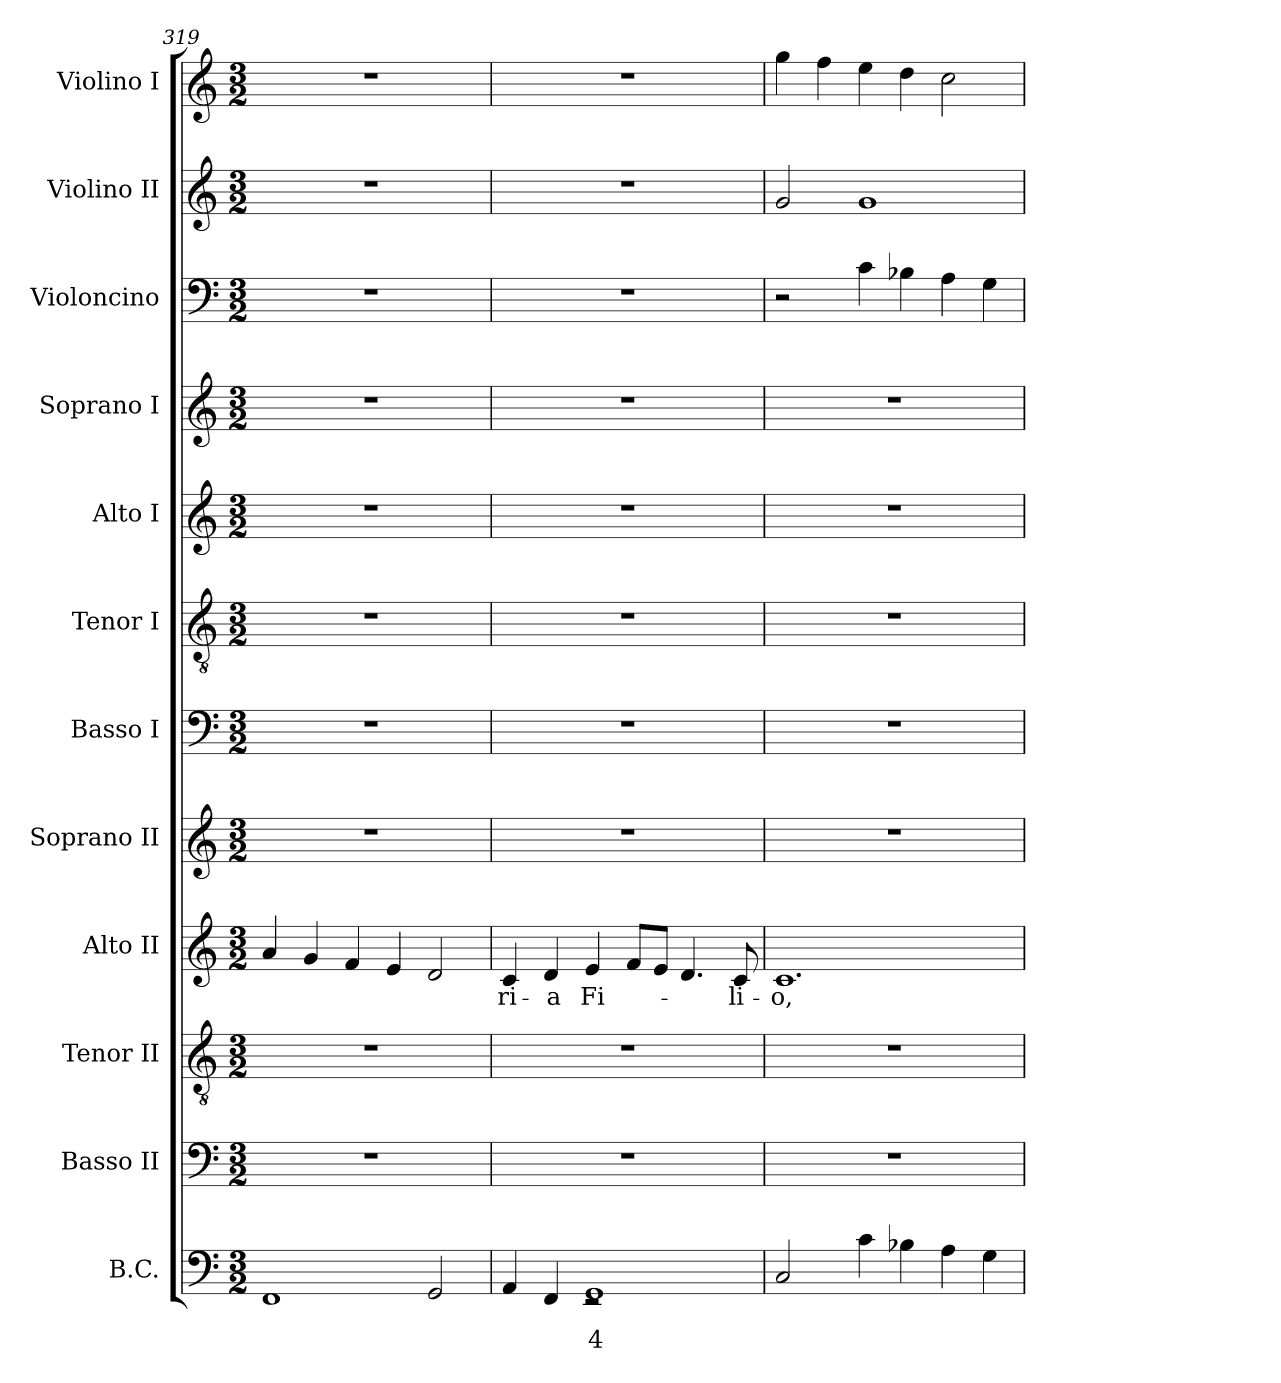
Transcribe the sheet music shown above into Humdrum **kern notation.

**kern	**text	**text	**kern	**kern	**kern	**text	**kern	**kern	**kern	**kern	**kern	**kern	**kern	**kern
*part12	*part12	*part12	*part11	*part10	*part9	*part9	*part8	*part7	*part6	*part5	*part4	*part3	*part2	*part1
*staff12	*staff12	*staff12	*staff11	*staff10	*staff9	*staff9	*staff8	*staff7	*staff6	*staff5	*staff4	*staff3	*staff2	*staff1
*I"B.C.	*	*	*I"Basso II	*I"Tenor II	*I"Alto II	*	*I"Soprano II	*I"Basso I	*I"Tenor I	*I"Alto I	*I"Soprano I	*I"Violoncino	*I"Violino II	*I"Violino I
*I'BC	*	*	*I'B 2	*I'T 2	*I'A 2	*	*I'S 2	*I'B 1	*I'T 1	*I'A 1	*I'S 1	*I'Vc.	*I'Vln. II	*I'Vln. I
!!LO:LB:g=z
*clefF4	*	*	*clefF4	*clefGv2	*clefG2	*	*clefG2	*clefF4	*clefGv2	*clefG2	*clefG2	*clefF4	*clefG2	*clefG2
*k[]	*	*	*k[]	*k[]	*k[]	*	*k[]	*k[]	*k[]	*k[]	*k[]	*k[]	*k[]	*k[]
*C:	*	*	*C:	*C:	*C:	*	*C:	*C:	*C:	*C:	*C:	*C:	*C:	*C:
*M3/2	*	*	*M3/2	*M3/2	*M3/2	*	*M3/2	*M3/2	*M3/2	*M3/2	*M3/2	*M3/2	*M3/2	*M3/2
=319	=319	=319	=319	=319	=319	=319	=319	=319	=319	=319	=319	=319	=319	=319
1FF	.	.	1.r	1.r	4a/	.	1.r	1.r	1.r	1.r	1.r	1.r	1.r	1.r
.	.	.	.	.	4g/	.	.	.	.	.	.	.	.	.
.	.	.	.	.	4f/	.	.	.	.	.	.	.	.	.
.	.	.	.	.	4e/	.	.	.	.	.	.	.	.	.
2GG/	.	.	.	.	2d/	.	.	.	.	.	.	.	.	.
=320	=320	=320	=320	=320	=320	=320	=320	=320	=320	=320	=320	=320	=320	=320
*^	*	*	*	*	*	*	*	*	*	*	*	*	*	*
!	!	!	!	!	!	!	!LO:LY:b	!	!	!	!	!	!	!	!
4AA/	2ryy	.	.	1.r	1.r	4c/	-ri-	1.r	1.r	1.r	1.r	1.r	1.r	1.r	1.r
!	!	!	!	!	!	!	!LO:LY:b	!	!	!	!	!	!	!	!
4FF/	.	.	.	.	.	4d/	-a	.	.	.	.	.	.	.	.
!	!	!	!LO:LY:b	!	!	!	!	!	!	!	!	!	!	!	!
!	!	!	!	!	!	!	!LO:LY:b	!	!	!	!	!	!	!	!
1GG	2rEE	.	4	.	.	4e/	Fi-	.	.	.	.	.	.	.	.
.	.	.	.	.	.	8f/L	.	.	.	.	.	.	.	.	.
.	.	.	.	.	.	8e/J	.	.	.	.	.	.	.	.	.
.	2ryy	.	.	.	.	4.d/	.	.	.	.	.	.	.	.	.
!	!	!	!	!	!	!	!LO:LY:b	!	!	!	!	!	!	!	!
.	.	.	.	.	.	8c/	-li-	.	.	.	.	.	.	.	.
*v	*v	*	*	*	*	*	*	*	*	*	*	*	*	*	*
=321	=321	=321	=321	=321	=321	=321	=321	=321	=321	=321	=321	=321	=321	=321
!	!	!	!	!	!	!LO:LY:b	!	!	!	!	!	!	!	!
2C/	.	.	1.r	1.r	1.c	-o,	1.r	1.r	1.r	1.r	1.r	2r	2g/	4gg\
.	.	.	.	.	.	.	.	.	.	.	.	.	.	4ff\
4c\	.	.	.	.	.	.	.	.	.	.	.	4c\	1g	4ee\
4B-X\	.	.	.	.	.	.	.	.	.	.	.	4B-X\	.	4dd\
4A\	.	.	.	.	.	.	.	.	.	.	.	4A\	.	2cc\
4G\	.	.	.	.	.	.	.	.	.	.	.	4G\	.	.
=	=	=	=	=	=	=	=	=	=	=	=	=	=	=
*-	*-	*-	*-	*-	*-	*-	*-	*-	*-	*-	*-	*-	*-	*-
